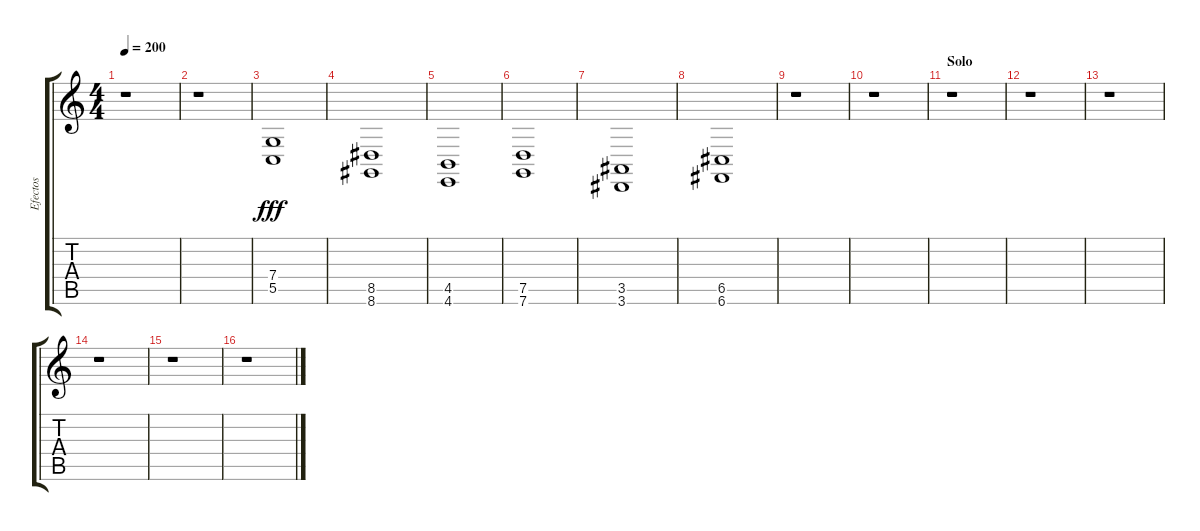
\track ("Efectos" "Efectos") {instrument stringensemble2}
\staff {score tabs}
\tuning (D4 A3 F3 C3 G2 C2) {hide}
\ts (4 4)
\tempo 200
\clef g2
\ks c
r.1{dy fff} |
r.1 |
(7.4 5.5).1 |
(8.5 8.6).1 |
(4.5 4.6).1 |
(7.5 7.6).1 |
(3.5 3.6).1 |
(6.5 6.6).1 |
r.1 |
r.1 |
\section ("" "Solo")
r.1 |
r.1 |
r.1 |
r.1 |
r.1 |
r.1
